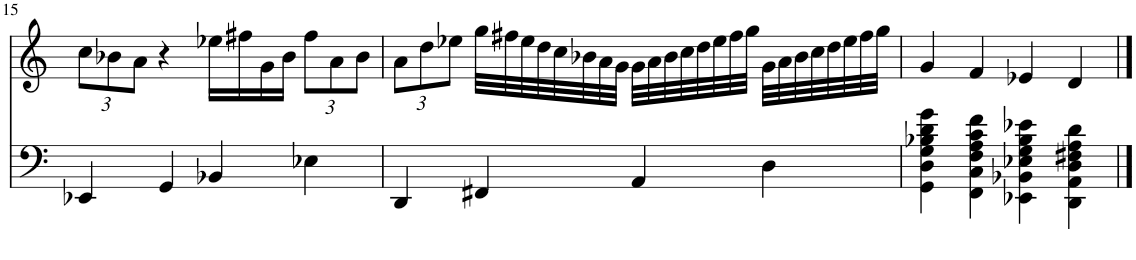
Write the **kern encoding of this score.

**kern	**kern
*part2	*part1
*staff2	*staff1
*I"piano	*I"violin
*I'Pno	*I'Vln
!!LO:PB:g=z
*clefF4	*clefG2
*k[]	*k[]
*M4/4	*M4/4
*	*Xbrackettup
=15	=15
4EE-X/	12cc\L
.	12b-X\
.	12a\J
4GG/	4r
4BB-X/	16ee-X\LL
.	16ff#X\
.	16g\
.	16b-\JJ
4E-X\	12ff#\L
.	12a\
.	12b-\J
=16	=16
4DD/	12a\L
.	12dd\
.	12ee-X\J
4FF#X/	32gg\LLL
.	32ff#X\
.	32ee-\
.	32dd\
.	32cc\
.	32b-X\
.	32a\
.	32g\JJJ
4AA/	32g\LLL
.	32a\
.	32b-\
.	32cc\
.	32dd\
.	32ee-\
.	32ff#\
.	32gg\JJJ
4D\	32g\LLL
.	32a\
.	32b-\
.	32cc\
.	32dd\
.	32ee-\
.	32ff#\
.	32gg\JJJ
=17	=17
4GG\ 4D\ 4G\ 4B-X\ 4d\ 4g\	4g/
4FF\ 4C\ 4F\ 4A\ 4c\ 4f\	4f/
4EE-X\ 4BB-X\ 4E-X\ 4G\ 4B-\ 4e-X\	4e-X/
4DD\ 4AA\ 4D\ 4F#X\ 4A\ 4d\	4d/
==	==
*-	*-
